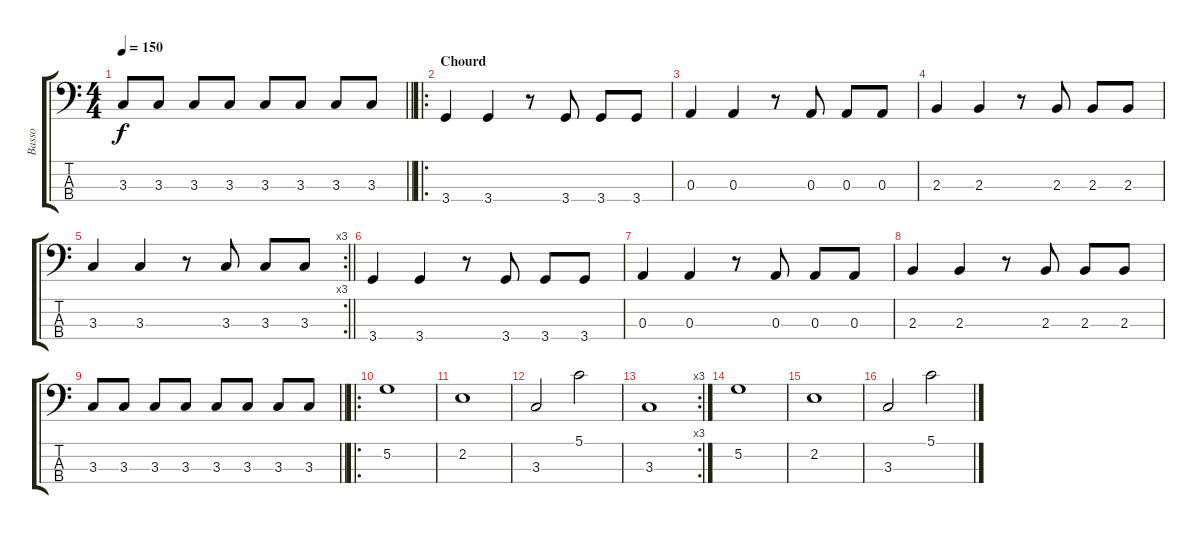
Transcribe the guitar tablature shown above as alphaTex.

\track ("Basso" "Basso") {instrument electricbassfinger}
\staff {score tabs}
\tuning (G2 D2 A1 E1) {hide}
\ts (4 4)
\tempo 150
\clef f4
\barLineRight lightlight
\ks c
3.3.8{dy f} 3.3.8 3.3.8 3.3.8 3.3.8 3.3.8 3.3.8 3.3.8 |
\ro
\section ("" "Chourd")
3.4.4 3.4.4 r.8 3.4.8 3.4.8 3.4.8 |
0.3.4 0.3.4 r.8 0.3.8 0.3.8 0.3.8 |
2.3.4 2.3.4 r.8 2.3.8 2.3.8 2.3.8 |
\rc 3
\barLineRight lightlight
3.3.4 3.3.4 r.8 3.3.8 3.3.8 3.3.8 |
3.4.4 3.4.4 r.8 3.4.8 3.4.8 3.4.8 |
0.3.4 0.3.4 r.8 0.3.8 0.3.8 0.3.8 |
2.3.4 2.3.4 r.8 2.3.8 2.3.8 2.3.8 |
\barLineRight lightlight
3.3.8 3.3.8 3.3.8 3.3.8 3.3.8 3.3.8 3.3.8 3.3.8 |
\ro
5.2.1 |
2.2.1 |
3.3.2 5.1.2 |
\rc 3
3.3.1 |
5.2.1 |
2.2.1 |
3.3.2 5.1.2
